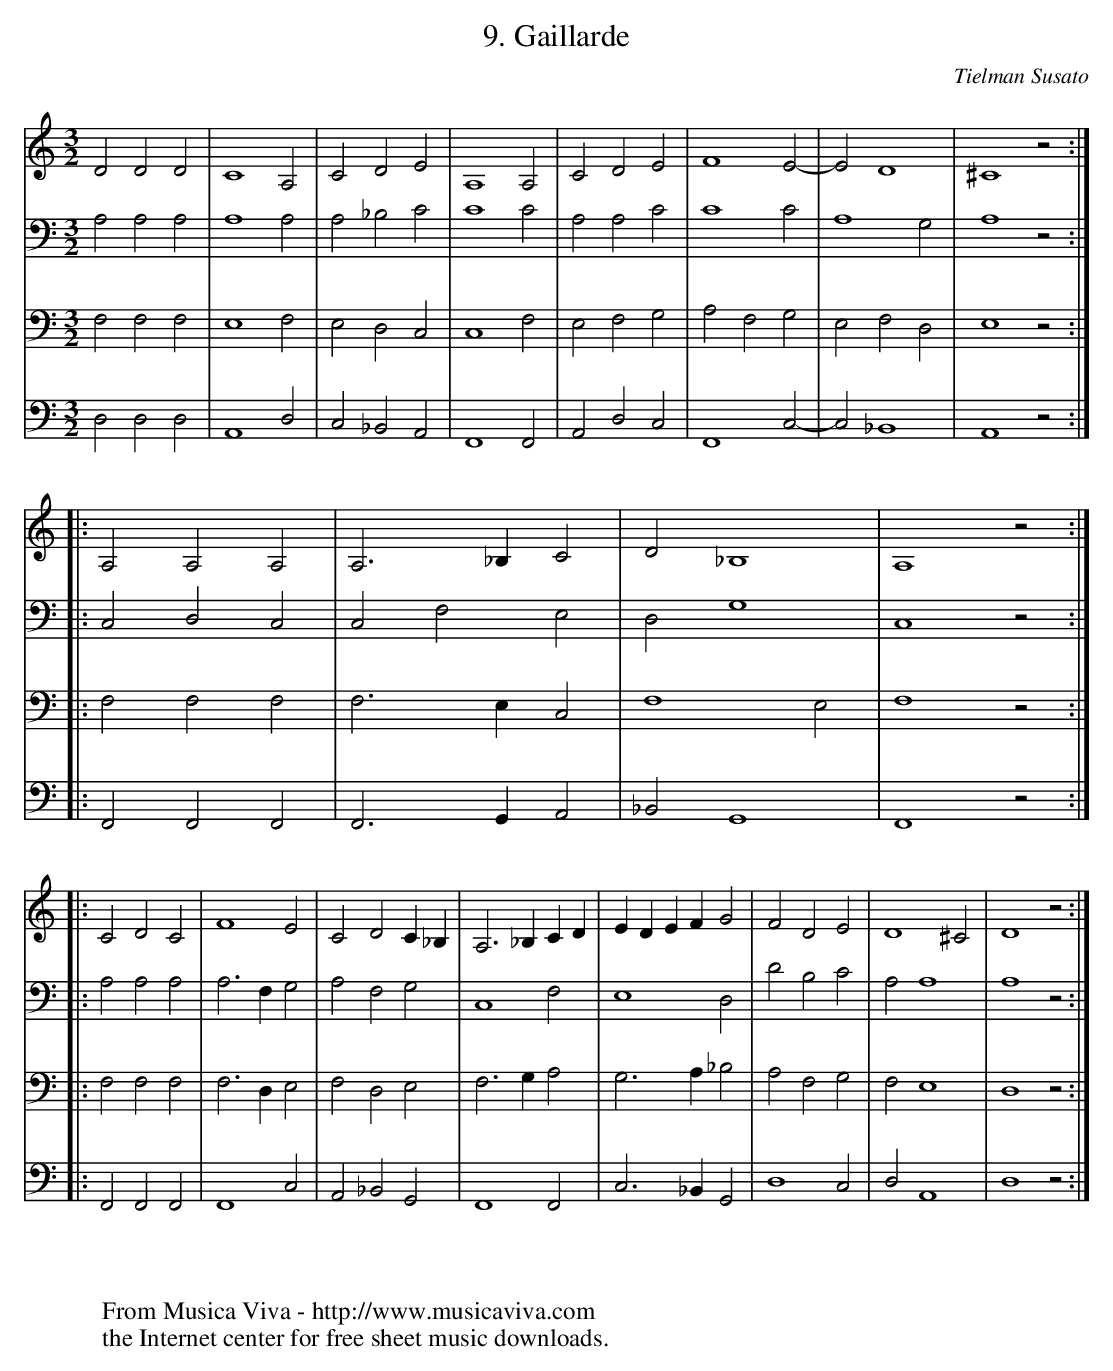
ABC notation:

X:1
T:9. Gaillarde
C:Tielman Susato
M:3/2
L:1/2
K:Ddor
V:1
DDD|C2A,|CDE|A,2A,|CDE|F2E-|ED2|^C2z:|
|:A,A,A,|A,>_B,C|D_B,2|A,2z:|
|:CDC|F2E|CDC/_B,/|A,>_B, C/D/|E/D/E/F/G|FDE|D2^C|D2z:|
V:2
A,A,A,|A,2A,|A,_B,C|C2C|A,A,C|C2C|A,2G,|A,2z:|
|:C,D,C,|C,F,E,|D,G,2|C,2z:|
|:A,A,A,|A,>F,G,|A,F,G,|C,2F,|E,2D,|DB,C|A,A,2|A,2z:|
V:3
F,F,F,|E,2F,|E,D,C,|C,2F,|E,F,G,|A,F,G,|E,F,D,|E,2z:|
|:F,F,F,|F,>E,C,|F,2E,|F,2z:|
|:F,F,F,|F,>D,E,|F,D,E,|F,>G,A,|G,>A,_B,|A,F,G,|F,E,2|D,2z:|
V:4
D,D,D,|A,,2D,|C,_B,,A,,|F,,2F,,|A,,D,C,|F,,2C,-|C,_B,,2|A,,2z:|
|:F,,F,,F,,|F,,>G,,A,,|_B,,G,,2|F,,2z:|
|:F,,F,,F,,|F,,2C,|A,,_B,,G,,|F,,2F,,|C,>_B,,G,,|D,2C,|D,A,,2|D,2z:|
W:
W:
W:  From Musica Viva - http://www.musicaviva.com
W:  the Internet center for free sheet music downloads.
